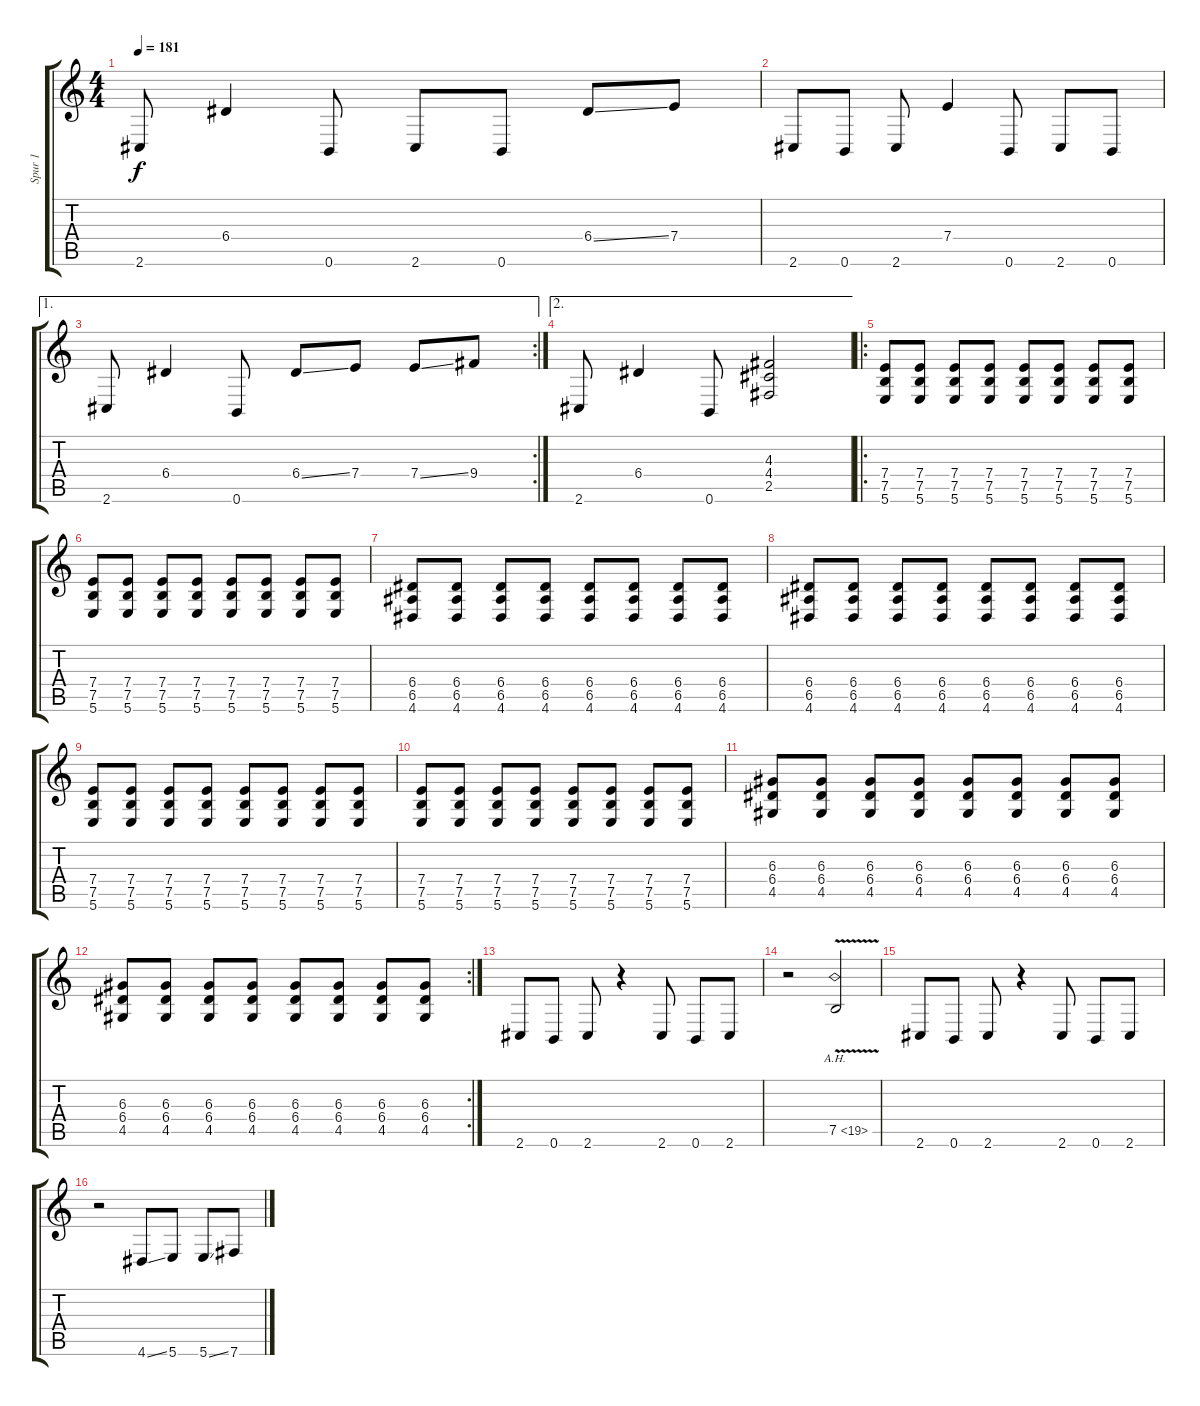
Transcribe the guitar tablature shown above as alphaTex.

\track ("Spur 1" "Spur 1") {instrument distortionguitar}
\staff {score tabs}
\tuning (B3 Gb3 D3 A2 E2 B1) {hide}
\ts (4 4)
\tempo 181
\clef g2
\ks c
2.6.8{dy f} 6.4.4 0.6.8 2.6.8 0.6.8 6.4{ss}.8 7.4.8 |
2.6.8 0.6.8 2.6.8 7.4.4 0.6.8 2.6.8 0.6.8 |
\ae 1
\rc 2
2.6.8 6.4.4 0.6.8 6.4{ss}.8 7.4.8 7.4{ss}.8 9.4.8 |
\ae 2
2.6.8 6.4.4 0.6.8 (4.3 4.4 2.5).2 |
\ro
(7.4 7.5 5.6).8 (7.4 7.5 5.6).8 (7.4 7.5 5.6).8 (7.4 7.5 5.6).8 (7.4 7.5 5.6).8 (7.4 7.5 5.6).8 (7.4 7.5 5.6).8 (7.4 7.5 5.6).8 |
(7.4 7.5 5.6).8 (7.4 7.5 5.6).8 (7.4 7.5 5.6).8 (7.4 7.5 5.6).8 (7.4 7.5 5.6).8 (7.4 7.5 5.6).8 (7.4 7.5 5.6).8 (7.4 7.5 5.6).8 |
(6.4 6.5 4.6).8 (6.4 6.5 4.6).8 (6.4 6.5 4.6).8 (6.4 6.5 4.6).8 (6.4 6.5 4.6).8 (6.4 6.5 4.6).8 (6.4 6.5 4.6).8 (6.4 6.5 4.6).8 |
(6.4 6.5 4.6).8 (6.4 6.5 4.6).8 (6.4 6.5 4.6).8 (6.4 6.5 4.6).8 (6.4 6.5 4.6).8 (6.4 6.5 4.6).8 (6.4 6.5 4.6).8 (6.4 6.5 4.6).8 |
(7.4 7.5 5.6).8 (7.4 7.5 5.6).8 (7.4 7.5 5.6).8 (7.4 7.5 5.6).8 (7.4 7.5 5.6).8 (7.4 7.5 5.6).8 (7.4 7.5 5.6).8 (7.4 7.5 5.6).8 |
(7.4 7.5 5.6).8 (7.4 7.5 5.6).8 (7.4 7.5 5.6).8 (7.4 7.5 5.6).8 (7.4 7.5 5.6).8 (7.4 7.5 5.6).8 (7.4 7.5 5.6).8 (7.4 7.5 5.6).8 |
(6.3 6.4 4.5).8 (6.3 6.4 4.5).8 (6.3 6.4 4.5).8 (6.3 6.4 4.5).8 (6.3 6.4 4.5).8 (6.3 6.4 4.5).8 (6.3 6.4 4.5).8 (6.3 6.4 4.5).8 |
\rc 2
(6.3 6.4 4.5).8 (6.3 6.4 4.5).8 (6.3 6.4 4.5).8 (6.3 6.4 4.5).8 (6.3 6.4 4.5).8 (6.3 6.4 4.5).8 (6.3 6.4 4.5).8 (6.3 6.4 4.5).8 |
2.6.8 0.6.8 2.6.8 r.4 2.6.8 0.6.8 2.6.8 |
r.2 7.5{ah 12 v}.2 |
2.6.8 0.6.8 2.6.8 r.4 2.6.8 0.6.8 2.6.8 |
r.2 4.6{ss}.8 5.6.8 5.6{ss}.8 7.6.8
